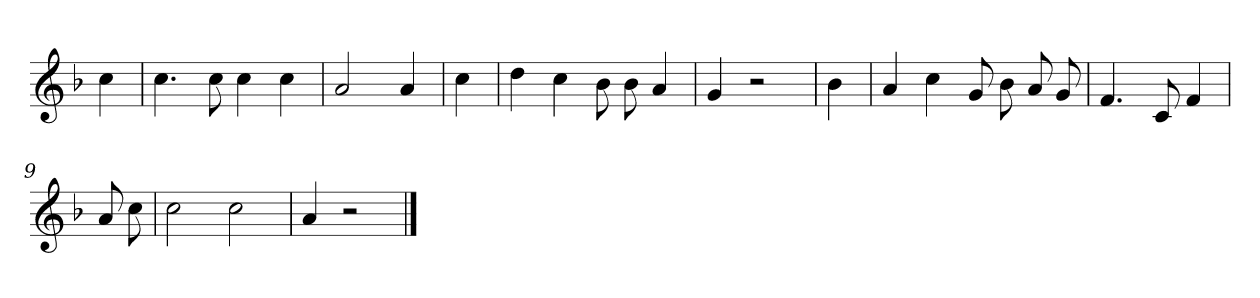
**kern
*part1
*staff1
*clefG2
*k[b-]
*F:
=
4cc
=1
4.cc
8cc
4cc
4cc
=2
2a
4a
=3
4cc
=4
4dd
4cc
8b-
8b-
4a
=5
4g
2r
=6
4b-
=7
4a
4cc
8g
8b-
8a
8g
=8
4.f
8c
4f
=9
8a
8cc
=10
2cc
2cc
=11
4a
2r
==
*-
